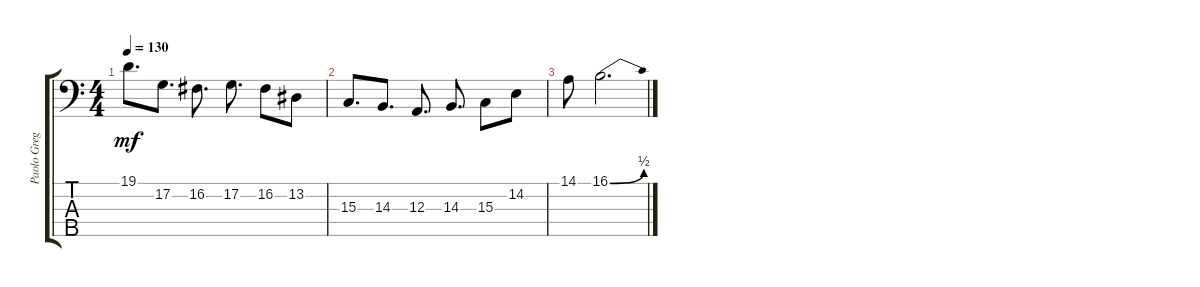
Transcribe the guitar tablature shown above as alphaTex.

\track ("Paolo Gregoletto" "Paolo Greg") {instrument clavinet}
\staff {score tabs}
\tuning (G2 D2 A1 E1 B0) {hide}
\ts (4 4)
\tempo 130
\clef f4
\ks c
19.1.8{d dy mf} 17.2.8{d} 16.2.8{d} 17.2.8{d} 16.2.8 13.2.8 |
15.3.8{d} 14.3.8{d} 12.3.8{d} 14.3.8{d} 15.3.8 14.2.8 |
14.1.8 16.1{be (bend 0 0 60 2)}.2{d}
